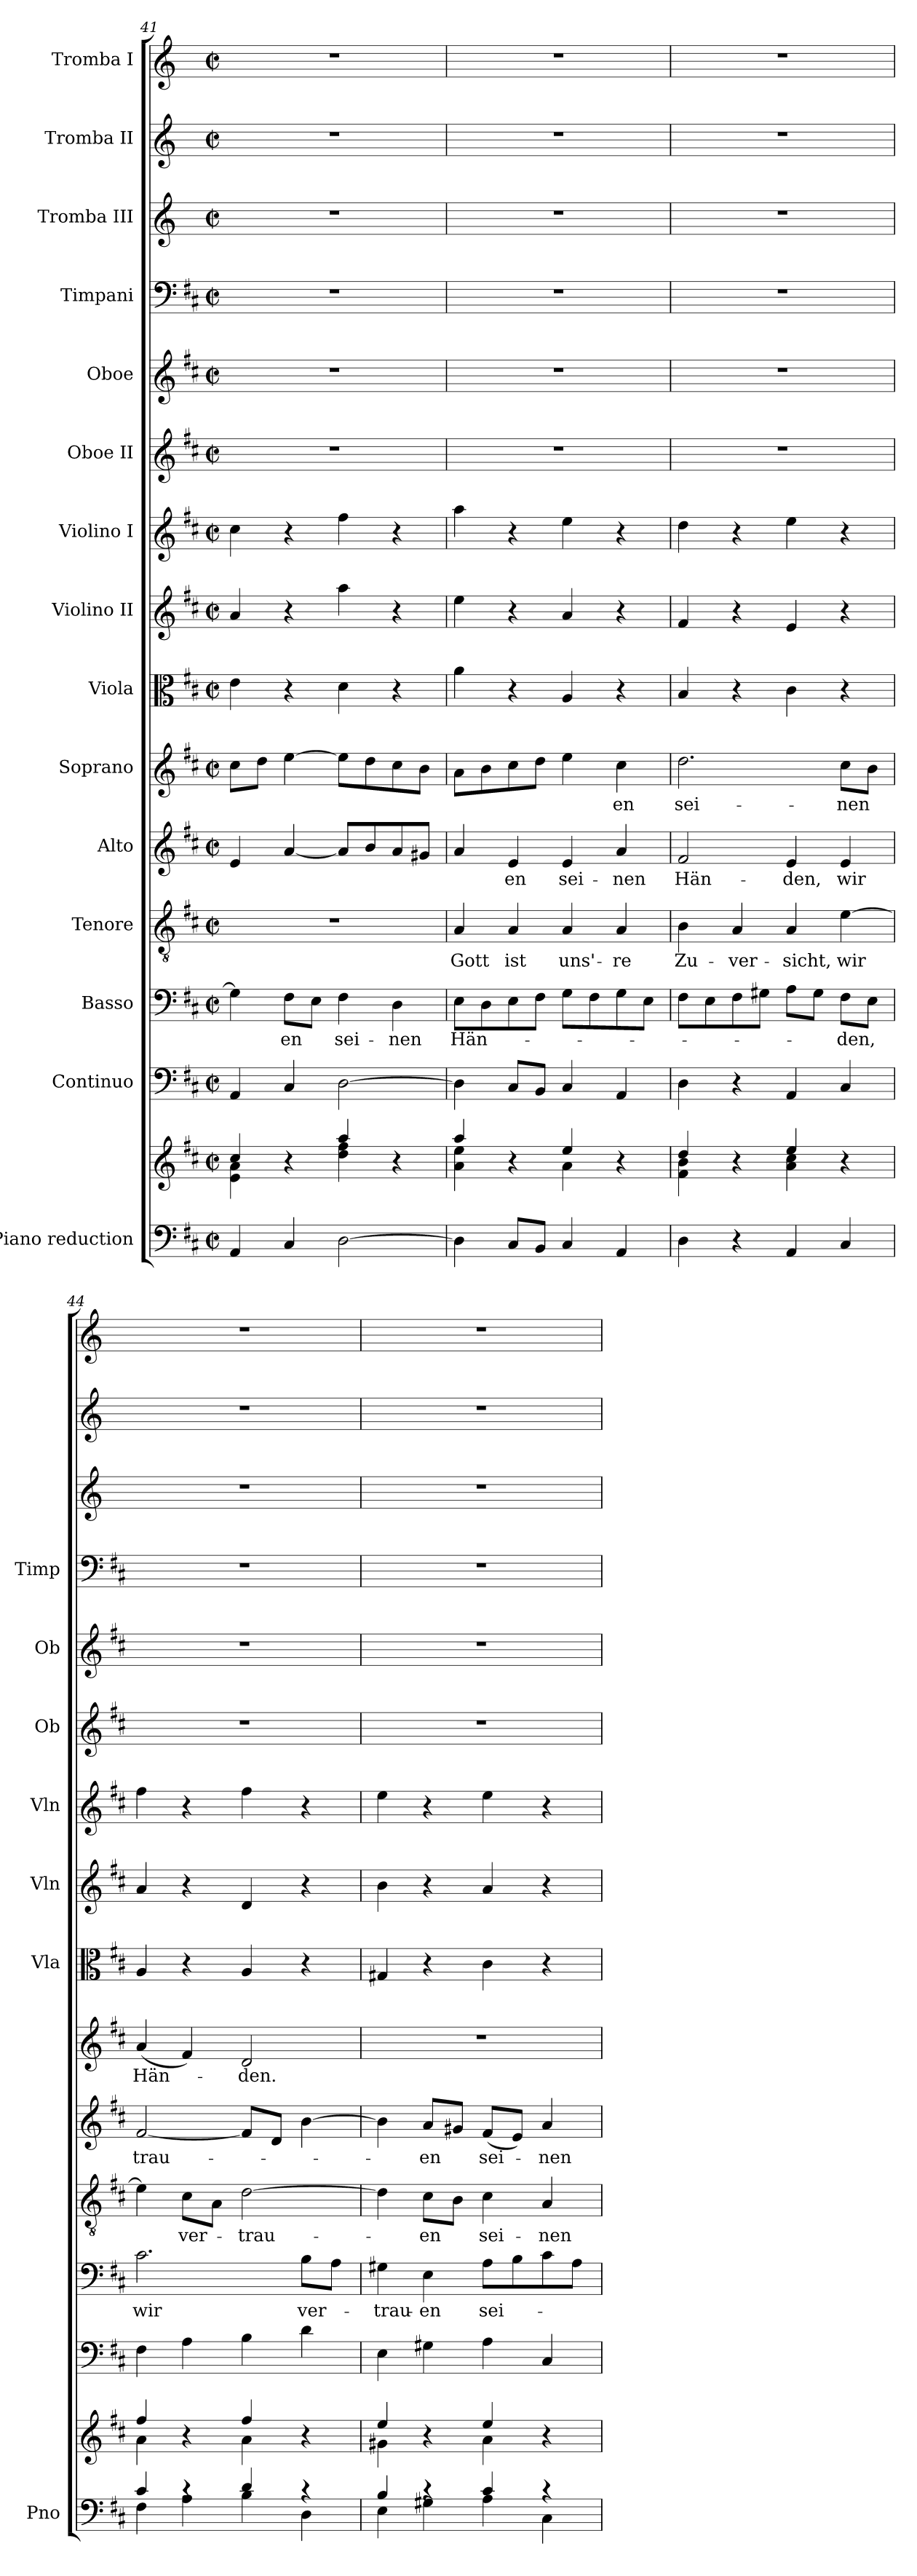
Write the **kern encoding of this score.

**kern	**kern	**kern	**kern	**text	**kern	**text	**kern	**text	**kern	**text	**kern	**kern	**kern	**kern	**kern	**kern	**kern	**kern	**kern
*part15	*part15	*part14	*part13	*part13	*part12	*part12	*part11	*part11	*part10	*part10	*part9	*part8	*part7	*part6	*part5	*part4	*part3	*part2	*part1
*staff16	*staff15	*staff14	*staff13	*staff13	*staff12	*staff12	*staff11	*staff11	*staff10	*staff10	*staff9	*staff8	*staff7	*staff6	*staff5	*staff4	*staff3	*staff2	*staff1
*I"Piano reduction	*	*I"Continuo	*I"Basso	*	*I"Tenore	*	*I"Alto	*	*I"Soprano	*	*I"Viola	*I"Violino II	*I"Violino I	*I"Oboe II	*I"Oboe	*I"Timpani	*I"Tromba III	*I"Tromba II	*I"Tromba I
*I'Pno	*	*	*	*	*	*	*	*	*	*	*I'Vla	*I'Vln	*I'Vln	*I'Ob	*I'Ob	*I'Timp	*	*	*
*clefF4	*clefG2	*clefF4	*clefF4	*	*clefGv2	*	*clefG2	*	*clefG2	*	*clefC3	*clefG2	*clefG2	*clefG2	*clefG2	*clefF4	*clefG2	*clefG2	*clefG2
*	*	*	*	*	*	*	*	*	*	*	*	*	*	*	*	*	*ITrd-1c-2	*ITrd-1c-2	*ITrd-1c-2
*k[f#c#]	*k[f#c#]	*k[f#c#]	*k[f#c#]	*	*k[f#c#]	*	*k[f#c#]	*	*k[f#c#]	*	*k[f#c#]	*k[f#c#]	*k[f#c#]	*k[f#c#]	*k[f#c#]	*k[f#c#]	*k[f#c#]	*k[f#c#]	*k[f#c#]
*M2/2	*M2/2	*M2/2	*M2/2	*	*M2/2	*	*M2/2	*	*M2/2	*	*M2/2	*M2/2	*M2/2	*M2/2	*M2/2	*M2/2	*M2/2	*M2/2	*M2/2
*met(c|)	*met(c|)	*met(c|)	*met(c|)	*	*met(c|)	*	*met(c|)	*	*met(c|)	*	*met(c|)	*met(c|)	*met(c|)	*met(c|)	*met(c|)	*met(c|)	*met(c|)	*met(c|)	*met(c|)
=41	=41	=41	=41	=41	=41	=41	=41	=41	=41	=41	=41	=41	=41	=41	=41	=41	=41	=41	=41
*	*^	*	*	*	*	*	*	*	*	*	*	*	*	*	*	*	*	*	*
4AA/	4cc#/	4e\ 4a\	4AA/	4G\]	.	1r	.	4e/	.	8cc#\L	.	4e\	4a/	4cc#\	1r	1r	1r	1r	1r	1r
.	.	.	.	.	.	.	.	.	.	8dd\J	.	.	.	.	.	.	.	.	.	.
!	!	!	!	!	!LO:LY:b	!	!	!	!	!	!	!	!	!	!	!	!	!	!	!
4C#/	4r	4ryy	4C#/	8F#\L	-en	.	.	[4a/	.	[4ee\	.	4r	4r	4r	.	.	.	.	.	.
.	.	.	.	8E\J	.	.	.	.	.	.	.	.	.	.	.	.	.	.	.	.
!	!	!	!	!	!LO:LY:b	!	!	!	!	!	!	!	!	!	!	!	!	!	!	!
[2D\	4aa/	4dd\ 4ff#\	[2D\	4F#\	sei-	.	.	8a/L]	.	8ee\L]	.	4d\	4aa\	4ff#\	.	.	.	.	.	.
.	.	.	.	.	.	.	.	8b/	.	8dd\	.	.	.	.	.	.	.	.	.	.
!	!	!	!	!	!LO:LY:b	!	!	!	!	!	!	!	!	!	!	!	!	!	!	!
.	4r	4ryy	.	4D\	-nen	.	.	8a/	.	8cc#\	.	4r	4r	4r	.	.	.	.	.	.
.	.	.	.	.	.	.	.	8g#X/J	.	8b\J	.	.	.	.	.	.	.	.	.	.
=42	=42	=42	=42	=42	=42	=42	=42	=42	=42	=42	=42	=42	=42	=42	=42	=42	=42	=42	=42	=42
!	!	!	!	!	!LO:LY:b	!	!LO:LY:b	!	!	!	!	!	!	!	!	!	!	!	!	!
4D\]	4aa/	4a\ 4ee\	4D\]	8E\L	Hän-	4A/	Gott	4a/	.	8a\L	.	4a\	4ee\	4aa\	1r	1r	1r	1r	1r	1r
.	.	.	.	8D\	.	.	.	.	.	8b\	.	.	.	.	.	.	.	.	.	.
!	!	!	!	!	!	!	!LO:LY:b	!	!LO:LY:b	!	!	!	!	!	!	!	!	!	!	!
8C#/L	4r	4ryy	8C#/L	8E\	.	4A/	ist	4e/	-en	8cc#\	.	4r	4r	4r	.	.	.	.	.	.
8BB/J	.	.	8BB/J	8F#\J	.	.	.	.	.	8dd\J	.	.	.	.	.	.	.	.	.	.
!	!	!	!	!	!	!	!LO:LY:b	!	!LO:LY:b	!	!	!	!	!	!	!	!	!	!	!
4C#/	4ee/	4a\	4C#/	8G\L	.	4A/	uns'-	4e/	sei-	4ee\	.	4A/	4a/	4ee\	.	.	.	.	.	.
.	.	.	.	8F#\	.	.	.	.	.	.	.	.	.	.	.	.	.	.	.	.
!	!	!	!	!	!	!	!LO:LY:b	!	!LO:LY:b	!	!LO:LY:b	!	!	!	!	!	!	!	!	!
4AA/	4r	4ryy	4AA/	8G\	.	4A/	-re	4a/	-nen	4cc#\	-en	4r	4r	4r	.	.	.	.	.	.
.	.	.	.	8E\J	.	.	.	.	.	.	.	.	.	.	.	.	.	.	.	.
=43	=43	=43	=43	=43	=43	=43	=43	=43	=43	=43	=43	=43	=43	=43	=43	=43	=43	=43	=43	=43
!	!	!	!	!	!	!	!LO:LY:b	!	!LO:LY:b	!	!LO:LY:b	!	!	!	!	!	!	!	!	!
4D\	4dd/	4f#\ 4b\	4D\	8F#\L	.	4B\	Zu-	2f#/	Hän-	2.dd\	sei-	4B/	4f#/	4dd\	1r	1r	1r	1r	1r	1r
.	.	.	.	8E\	.	.	.	.	.	.	.	.	.	.	.	.	.	.	.	.
!	!	!	!	!	!	!	!LO:LY:b	!	!	!	!	!	!	!	!	!	!	!	!	!
4r	4r	4ryy	4r	8F#\	.	4A/	-ver-	.	.	.	.	4r	4r	4r	.	.	.	.	.	.
.	.	.	.	8G#X\J	.	.	.	.	.	.	.	.	.	.	.	.	.	.	.	.
!	!	!	!	!	!	!	!LO:LY:b	!	!LO:LY:b	!	!	!	!	!	!	!	!	!	!	!
4AA/	4ee/	4a\ 4cc#\	4AA/	8A\L	.	4A/	-sicht,	4e/	-den,	.	.	4c#\	4e/	4ee\	.	.	.	.	.	.
.	.	.	.	8G#\J	.	.	.	.	.	.	.	.	.	.	.	.	.	.	.	.
!	!	!	!	!	!LO:LY:b	!	!LO:LY:b	!	!LO:LY:b	!	!LO:LY:b	!	!	!	!	!	!	!	!	!
4C#/	4r	4ryy	4C#/	8F#\L	-den,	[4e\	wir	4e/	wir	8cc#\L	-nen	4r	4r	4r	.	.	.	.	.	.
.	.	.	.	8E\J	.	.	.	.	.	8b\J	.	.	.	.	.	.	.	.	.	.
=44	=44	=44	=44	=44	=44	=44	=44	=44	=44	=44	=44	=44	=44	=44	=44	=44	=44	=44	=44	=44
*^	*	*	*	*	*	*	*	*	*	*	*	*	*	*	*	*	*	*	*	*
!	!	!	!	!	!	!LO:LY:b	!	!	!	!LO:LY:b	!	!LO:LY:b	!	!	!	!	!	!	!	!	!
4c#/	4F#\	4ff#/	4a\	4F#\	2.c#\	wir	4e\]	.	[2f#/	trau-	(<4a/	Hän-	4A/	4a/	4ff#\	1r	1r	1r	1r	1r	1r
!	!	!	!	!	!	!	!	!LO:LY:b	!	!	!	!	!	!	!	!	!	!	!	!	!
4rc	4A\	4r	4ryy	4A\	.	.	8c#\L	ver-	.	.	4f#/)	.	4r	4r	4r	.	.	.	.	.	.
.	.	.	.	.	.	.	8A\J	.	.	.	.	.	.	.	.	.	.	.	.	.	.
!	!	!	!	!	!	!	!	!LO:LY:b	!	!	!	!LO:LY:b	!	!	!	!	!	!	!	!	!
4d/	4B\	4ff#/	4a\	4B\	.	.	[2d\	-trau-	8f#/L]	.	2d/	-den.	4A/	4d/	4ff#\	.	.	.	.	.	.
.	.	.	.	.	.	.	.	.	8d/J	.	.	.	.	.	.	.	.	.	.	.	.
!	!	!	!	!	!	!LO:LY:b	!	!	!	!	!	!	!	!	!	!	!	!	!	!	!
4rc	4D\	4r	4ryy	4d\	8B\L	ver-	.	.	[4b\	.	.	.	4r	4r	4r	.	.	.	.	.	.
.	.	.	.	.	8A\J	.	.	.	.	.	.	.	.	.	.	.	.	.	.	.	.
!!LO:PB:g=z
=45	=45	=45	=45	=45	=45	=45	=45	=45	=45	=45	=45	=45	=45	=45	=45	=45	=45	=45	=45	=45	=45
!	!	!	!	!	!	!LO:LY:b	!	!	!	!	!	!	!	!	!	!	!	!	!	!	!
4B/	4E\	4ee/	4g#X\	4E\	4G#X\	-trau-	4d\]	.	4b\]	.	1r	.	4G#X/	4b\	4ee\	1r	1r	1r	1r	1r	1r
!	!	!	!	!	!	!LO:LY:b	!	!LO:LY:b	!	!LO:LY:b	!	!	!	!	!	!	!	!	!	!	!
4rc	4G#X\	4r	4ryy	4G#X\	4E\	-en	8c#\L	-en	8a/L	-en	.	.	4r	4r	4r	.	.	.	.	.	.
.	.	.	.	.	.	.	8B\J	.	8g#X/J	.	.	.	.	.	.	.	.	.	.	.	.
!	!	!	!	!	!	!LO:LY:b	!	!LO:LY:b	!	!LO:LY:b	!	!	!	!	!	!	!	!	!	!	!
4c#/	4A\	4ee/	4a\	4A\	8A\L	sei-	4c#\	sei-	(<8f#/L	sei-	.	.	4c#\	4a/	4ee\	.	.	.	.	.	.
.	.	.	.	.	8B\	.	.	.	8e/J)	.	.	.	.	.	.	.	.	.	.	.	.
!	!	!	!	!	!	!	!	!LO:LY:b	!	!LO:LY:b	!	!	!	!	!	!	!	!	!	!	!
4rc	4C#\	4r	4ryy	4C#/	8c#\	.	4A/	-nen	4a/	-nen	.	.	4r	4r	4r	.	.	.	.	.	.
.	.	.	.	.	8A\J	.	.	.	.	.	.	.	.	.	.	.	.	.	.	.	.
*v	*v	*	*	*	*	*	*	*	*	*	*	*	*	*	*	*	*	*	*	*	*
*	*v	*v	*	*	*	*	*	*	*	*	*	*	*	*	*	*	*	*	*	*
=	=	=	=	=	=	=	=	=	=	=	=	=	=	=	=	=	=	=	=
*-	*-	*-	*-	*-	*-	*-	*-	*-	*-	*-	*-	*-	*-	*-	*-	*-	*-	*-	*-
